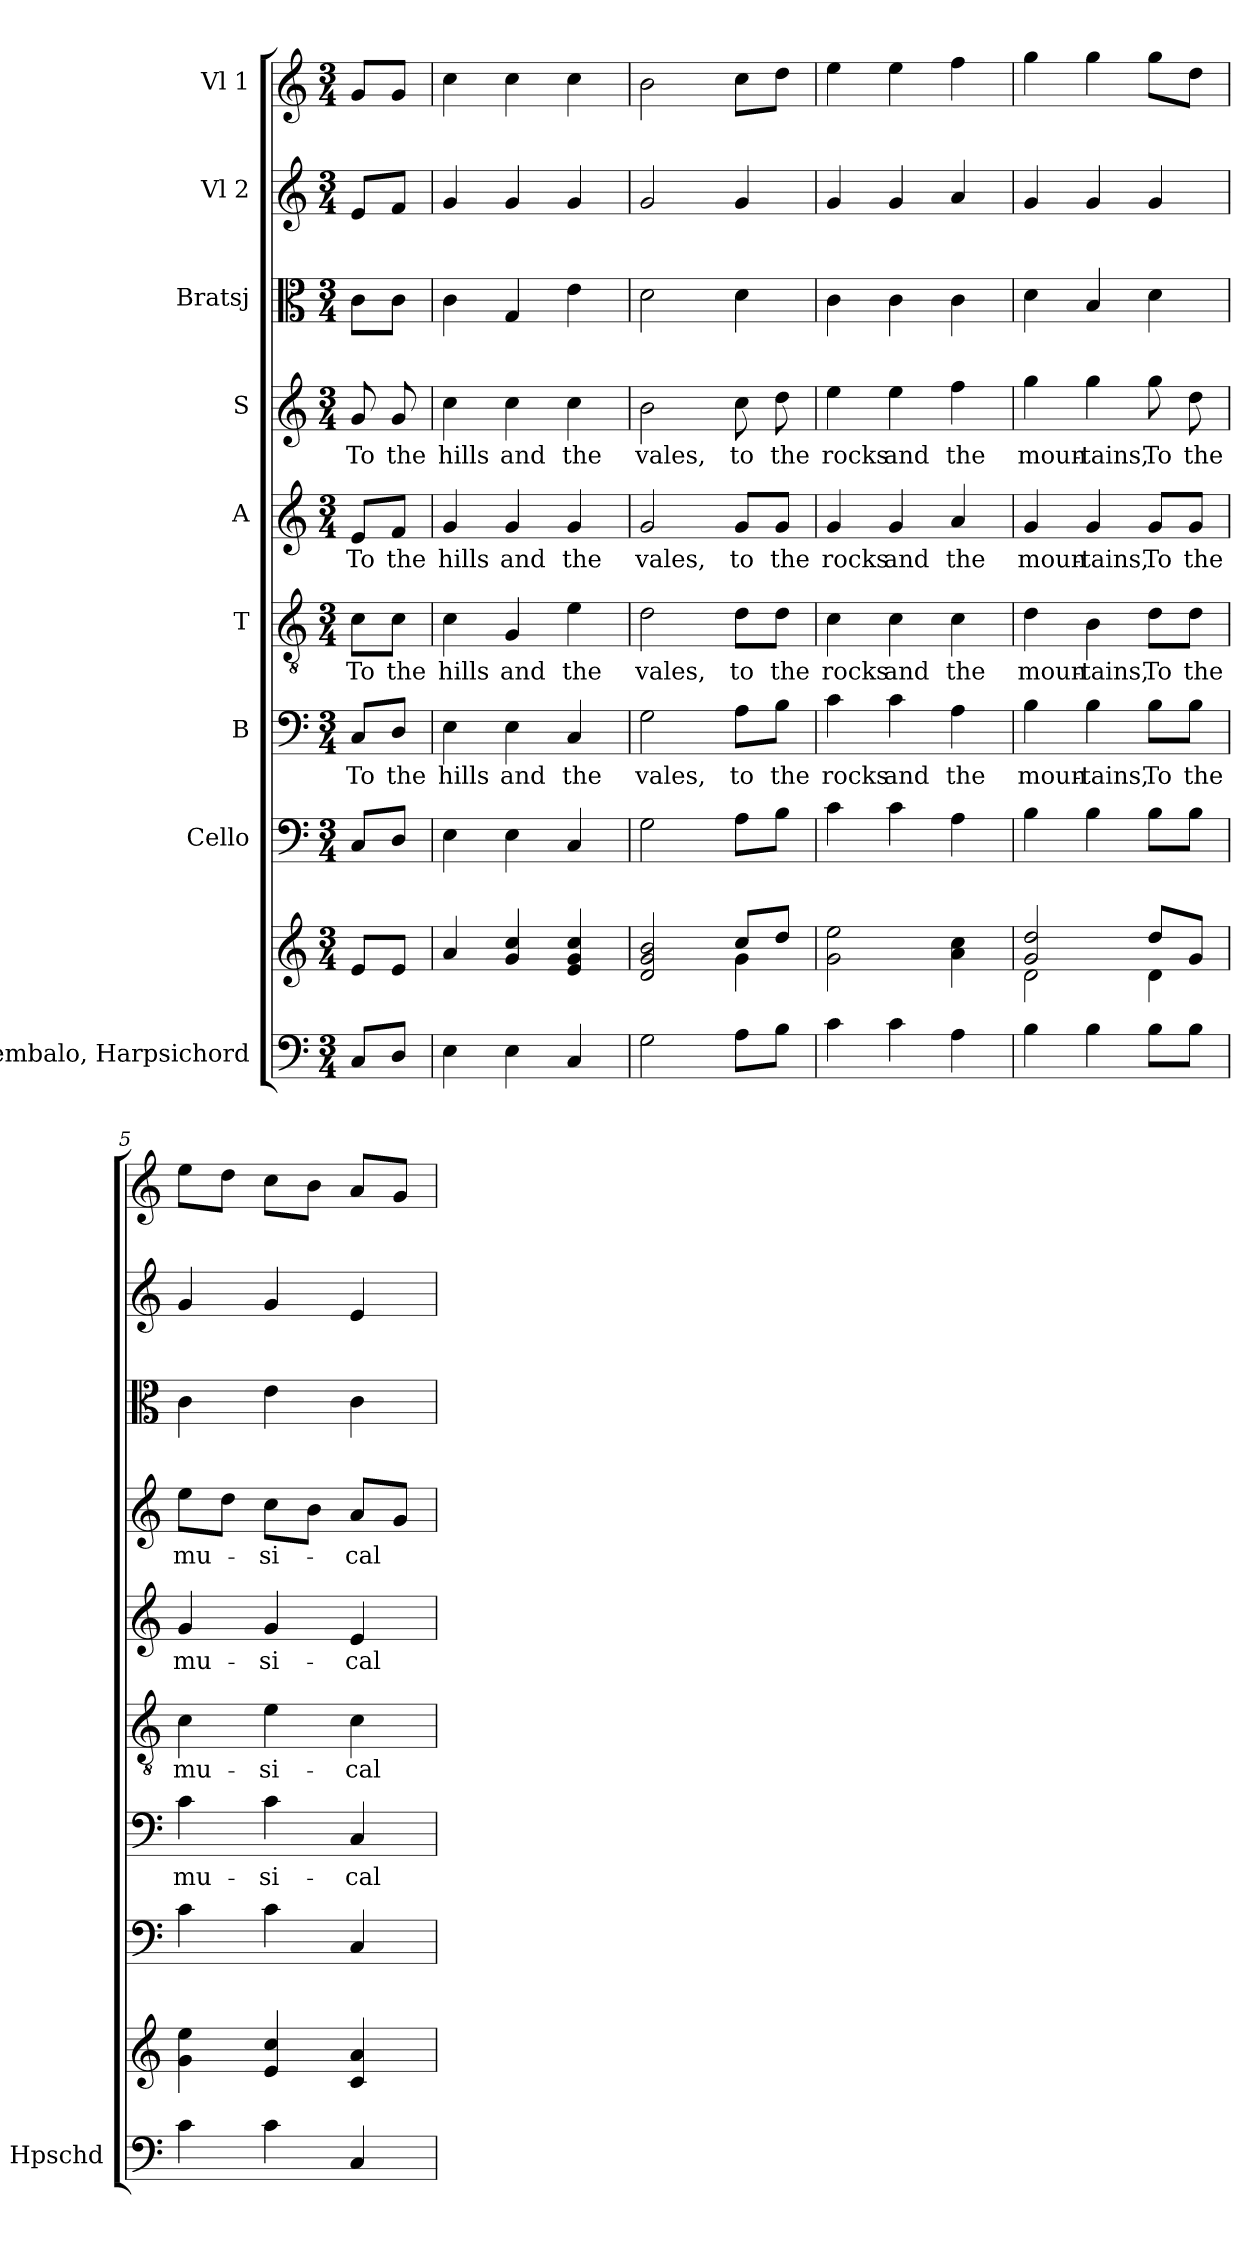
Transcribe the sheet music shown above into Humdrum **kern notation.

**kern	**kern	**kern	**kern	**text	**kern	**text	**kern	**text	**kern	**text	**kern	**kern	**kern
*part9	*part9	*part8	*part7	*part7	*part6	*part6	*part5	*part5	*part4	*part4	*part3	*part2	*part1
*staff10	*staff9	*staff8	*staff7	*staff7	*staff6	*staff6	*staff5	*staff5	*staff4	*staff4	*staff3	*staff2	*staff1
*I"Cembalo, Harpsichord	*	*I"Cello	*I"B	*	*I"T	*	*I"A	*	*I"S	*	*I"Bratsj	*I"Vl 2	*I"Vl 1
*I'Hpschd	*	*	*	*	*	*	*	*	*	*	*	*	*
*clefF4	*clefG2	*clefF4	*clefF4	*	*clefGv2	*	*clefG2	*	*clefG2	*	*clefC3	*clefG2	*clefG2
*k[]	*k[]	*k[]	*k[]	*	*k[]	*	*k[]	*	*k[]	*	*k[]	*k[]	*k[]
*M3/4	*M3/4	*M3/4	*M3/4	*	*M3/4	*	*M3/4	*	*M3/4	*	*M3/4	*M3/4	*M3/4
*MM150	*MM150	*MM150	*MM150	*	*MM150	*	*MM150	*	*MM150	*	*MM150	*MM150	*MM150
=	=	=	=	=	=	=	=	=	=	=	=	=	=
!	!	!	!	!LO:LY:b	!	!LO:LY:b	!	!LO:LY:b	!	!LO:LY:b	!	!	!
8C/L	8e/L	8C/L	8C/L	To	8c\L	To	8e/L	To	8g/	To	8c\L	8e/L	8g/L
!	!	!	!	!LO:LY:b	!	!LO:LY:b	!	!LO:LY:b	!	!LO:LY:b	!	!	!
8D/J	8e/J	8D/J	8D/J	the	8c\J	the	8f/J	the	8g/	the	8c\J	8f/J	8g/J
=1	=1	=1	=1	=1	=1	=1	=1	=1	=1	=1	=1	=1	=1
!	!	!	!	!LO:LY:b	!	!LO:LY:b	!	!LO:LY:b	!	!LO:LY:b	!	!	!
4E\	4a/	4E\	4E\	hills	4c\	hills	4g/	hills	4cc\	hills	4c\	4g/	4cc\
!	!	!	!	!LO:LY:b	!	!LO:LY:b	!	!LO:LY:b	!	!LO:LY:b	!	!	!
4E\	4g/ 4cc/	4E\	4E\	and	4G/	and	4g/	and	4cc\	and	4G/	4g/	4cc\
!	!	!	!	!LO:LY:b	!	!LO:LY:b	!	!LO:LY:b	!	!LO:LY:b	!	!	!
4C/	4e/ 4g/ 4cc/	4C/	4C/	the	4e\	the	4g/	the	4cc\	the	4e\	4g/	4cc\
=2	=2	=2	=2	=2	=2	=2	=2	=2	=2	=2	=2	=2	=2
*	*^	*	*	*	*	*	*	*	*	*	*	*	*
!	!	!	!	!	!LO:LY:b	!	!LO:LY:b	!	!LO:LY:b	!	!LO:LY:b	!	!	!
2G\	2d/ 2g/ 2b/	2ryy	2G\	2G\	vales,	2d\	vales,	2g/	vales,	2b\	vales,	2d\	2g/	2b\
!	!	!	!	!	!LO:LY:b	!	!LO:LY:b	!	!LO:LY:b	!	!LO:LY:b	!	!	!
8A\L	8cc/L	4g\	8A\L	8A\L	to	8d\L	to	8g/L	to	8cc\	to	4d\	4g/	8cc\L
!	!	!	!	!	!LO:LY:b	!	!LO:LY:b	!	!LO:LY:b	!	!LO:LY:b	!	!	!
8B\J	8dd/J	.	8B\J	8B\J	the	8d\J	the	8g/J	the	8dd\	the	.	.	8dd\J
*	*v	*v	*	*	*	*	*	*	*	*	*	*	*	*
=3	=3	=3	=3	=3	=3	=3	=3	=3	=3	=3	=3	=3	=3
!	!	!	!	!LO:LY:b	!	!LO:LY:b	!	!LO:LY:b	!	!LO:LY:b	!	!	!
4c\	2g\ 2ee\	4c\	4c\	rocks	4c\	rocks	4g/	rocks	4ee\	rocks	4c\	4g/	4ee\
!	!	!	!	!LO:LY:b	!	!LO:LY:b	!	!LO:LY:b	!	!LO:LY:b	!	!	!
4c\	.	4c\	4c\	and	4c\	and	4g/	and	4ee\	and	4c\	4g/	4ee\
!	!	!	!	!LO:LY:b	!	!LO:LY:b	!	!LO:LY:b	!	!LO:LY:b	!	!	!
4A\	4a\ 4cc\	4A\	4A\	the	4c\	the	4a/	the	4ff\	the	4c\	4a/	4ff\
=4	=4	=4	=4	=4	=4	=4	=4	=4	=4	=4	=4	=4	=4
*	*^	*	*	*	*	*	*	*	*	*	*	*	*
!	!	!	!	!	!LO:LY:b	!	!LO:LY:b	!	!LO:LY:b	!	!LO:LY:b	!	!	!
4B\	2g/ 2dd/	2d\	4B\	4B\	moun-	4d\	moun-	4g/	moun-	4gg\	moun-	4d\	4g/	4gg\
!	!	!	!	!	!LO:LY:b	!	!LO:LY:b	!	!LO:LY:b	!	!LO:LY:b	!	!	!
4B\	.	.	4B\	4B\	-tains,	4B\	-tains,	4g/	-tains,	4gg\	-tains,	4B/	4g/	4gg\
!	!	!	!	!	!LO:LY:b	!	!LO:LY:b	!	!LO:LY:b	!	!LO:LY:b	!	!	!
8B\L	8dd/L	4d\	8B\L	8B\L	To	8d\L	To	8g/L	To	8gg\	To	4d\	4g/	8gg\L
!	!	!	!	!	!LO:LY:b	!	!LO:LY:b	!	!LO:LY:b	!	!LO:LY:b	!	!	!
8B\J	8g/J	.	8B\J	8B\J	the	8d\J	the	8g/J	the	8dd\	the	.	.	8dd\J
*	*v	*v	*	*	*	*	*	*	*	*	*	*	*	*
=5	=5	=5	=5	=5	=5	=5	=5	=5	=5	=5	=5	=5	=5
!	!	!	!	!LO:LY:b	!	!LO:LY:b	!	!LO:LY:b	!	!LO:LY:b	!	!	!
4c\	4g\ 4ee\	4c\	4c\	mu-	4c\	mu-	4g/	mu-	8ee\L	mu-	4c\	4g/	8ee\L
.	.	.	.	.	.	.	.	.	8dd\J	.	.	.	8dd\J
!	!	!	!	!LO:LY:b	!	!LO:LY:b	!	!LO:LY:b	!	!LO:LY:b	!	!	!
4c\	4e/ 4cc/	4c\	4c\	-si-	4e\	-si-	4g/	-si-	8cc\L	-si-	4e\	4g/	8cc\L
.	.	.	.	.	.	.	.	.	8b\J	.	.	.	8b\J
!	!	!	!	!LO:LY:b	!	!LO:LY:b	!	!LO:LY:b	!	!LO:LY:b	!	!	!
4C/	4c/ 4a/	4C/	4C/	-cal	4c\	-cal	4e/	-cal	8a/L	-cal	4c\	4e/	8a/L
.	.	.	.	.	.	.	.	.	8g/J	.	.	.	8g/J
=	=	=	=	=	=	=	=	=	=	=	=	=	=
*-	*-	*-	*-	*-	*-	*-	*-	*-	*-	*-	*-	*-	*-
